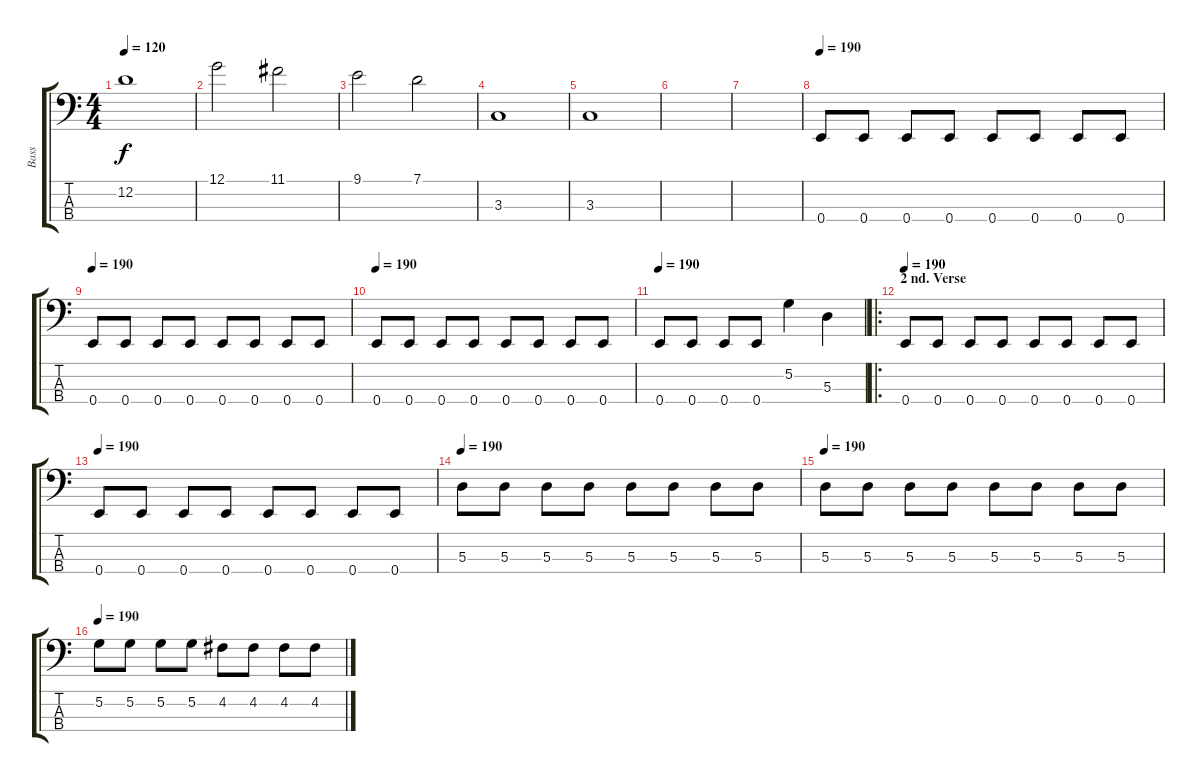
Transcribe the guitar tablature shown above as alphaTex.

\track ("Bass" "Bass") {instrument electricbasspick}
\staff {score tabs}
\tuning (G2 D2 A1 E1) {hide}
\ts (4 4)
\tempo 120
\clef f4
\ks c
12.2.1{dy f} |
12.1.2 11.1.2 |
9.1.2 7.1.2 |
3.3.1 |
3.3.1 |
|
|
\tempo 190
0.4.8 0.4.8 0.4.8 0.4.8 0.4.8 0.4.8 0.4.8 0.4.8 |
\tempo 190
0.4.8 0.4.8 0.4.8 0.4.8 0.4.8 0.4.8 0.4.8 0.4.8 |
\tempo 190
0.4.8 0.4.8 0.4.8 0.4.8 0.4.8 0.4.8 0.4.8 0.4.8 |
\tempo 190
0.4.8 0.4.8 0.4.8 0.4.8 5.2.4 5.3.4 |
\ro
\section ("" "2 nd. Verse")
\tempo 190
0.4.8 0.4.8 0.4.8 0.4.8 0.4.8 0.4.8 0.4.8 0.4.8 |
\tempo 190
0.4.8 0.4.8 0.4.8 0.4.8 0.4.8 0.4.8 0.4.8 0.4.8 |
\tempo 190
5.3.8 5.3.8 5.3.8 5.3.8 5.3.8 5.3.8 5.3.8 5.3.8 |
\tempo 190
5.3.8 5.3.8 5.3.8 5.3.8 5.3.8 5.3.8 5.3.8 5.3.8 |
\tempo 190
5.2.8 5.2.8 5.2.8 5.2.8 4.2.8 4.2.8 4.2.8 4.2.8
